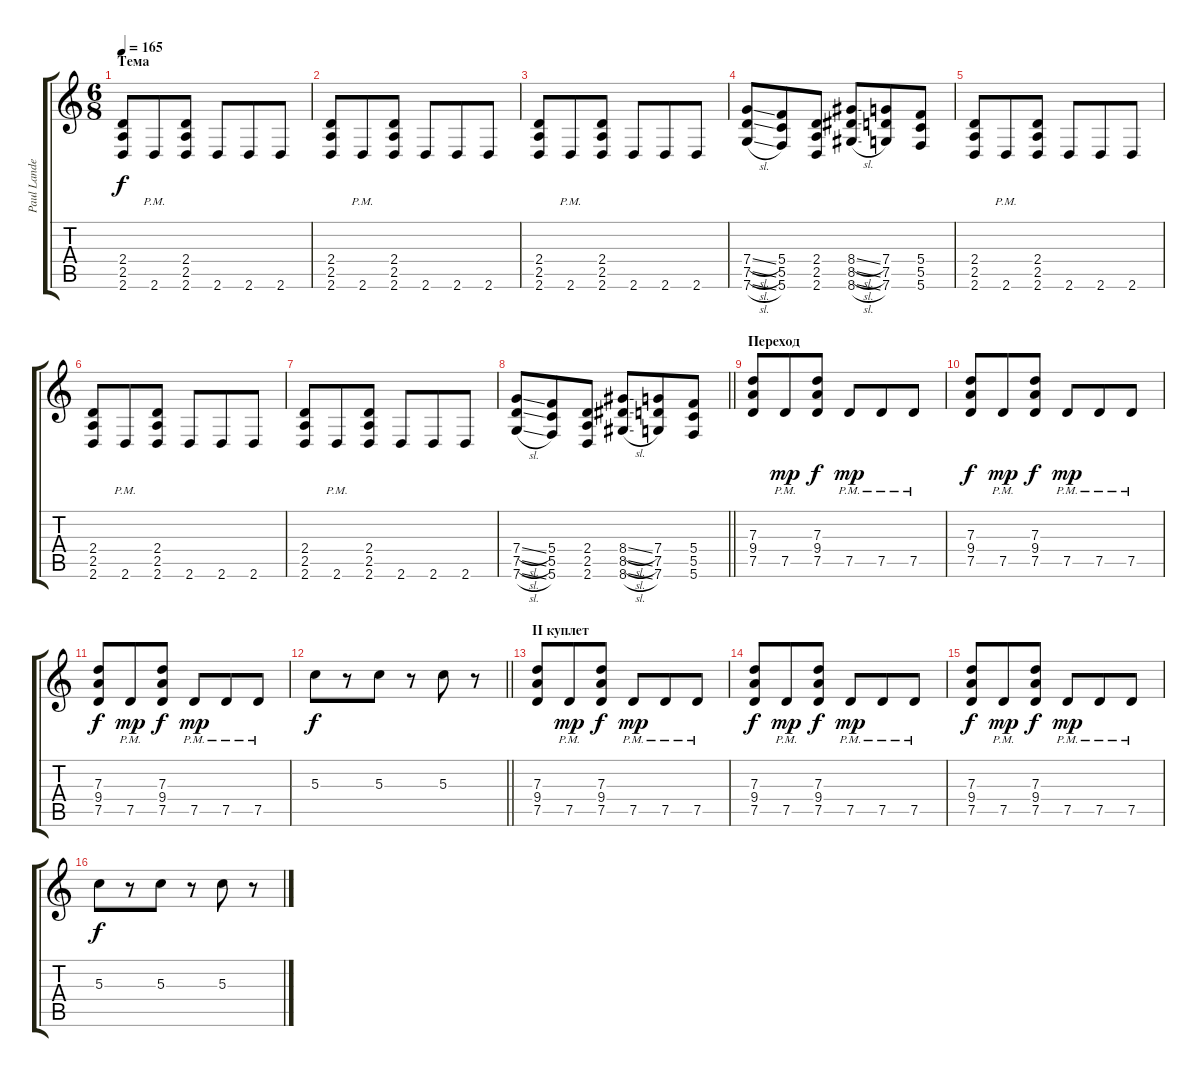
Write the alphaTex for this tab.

\track ("Paul Landers" "Paul Lande") {instrument distortionguitar}
\staff {score tabs}
\tuning (E4 C4 G3 C3 G2 C2) {hide}
\ts (6 8)
\section ("" "Тема")
\tempo 165
\clef g2
\ks c
(2.4 2.5 2.6).8{dy f volume 13 balance 16} 2.6{pm}.8 (2.4 2.5 2.6).8 2.6.8 2.6.8 2.6.8 |
(2.4 2.5 2.6).8 2.6{pm}.8 (2.4 2.5 2.6).8 2.6.8 2.6.8 2.6.8 |
(2.4 2.5 2.6).8 2.6{pm}.8 (2.4 2.5 2.6).8 2.6.8 2.6.8 2.6.8 |
(7.4{sl} 7.5{sl} 7.6{sl}).8 (5.4 5.5 5.6).8 (2.4 2.5 2.6).8 (8.4{sl} 8.5{sl} 8.6{sl}).8 (7.4 7.5 7.6).8 (5.4 5.5 5.6).8 |
(2.4 2.5 2.6).8{balance 16} 2.6{pm}.8 (2.4 2.5 2.6).8 2.6.8 2.6.8 2.6.8 |
(2.4 2.5 2.6).8 2.6{pm}.8 (2.4 2.5 2.6).8 2.6.8 2.6.8 2.6.8 |
(2.4 2.5 2.6).8 2.6{pm}.8 (2.4 2.5 2.6).8 2.6.8 2.6.8 2.6.8 |
\barLineRight lightlight
(7.4{sl} 7.5{sl} 7.6{sl}).8 (5.4 5.5 5.6).8 (2.4 2.5 2.6).8 (8.4{sl} 8.5{sl} 8.6{sl}).8 (7.4 7.5 7.6).8 (5.4 5.5 5.6).8 |
\section ("" "Переход")
(7.3 9.4 7.5).8{volume 9 balance 8 instrument electricguitarclean} 7.5{pm}.8{dy mp} (7.3 9.4 7.5).8{dy f} 7.5{pm}.8{dy mp} 7.5{pm}.8 7.5{pm}.8 |
(7.3 9.4 7.5).8{dy f volume 9 balance 8 instrument electricguitarclean} 7.5{pm}.8{dy mp} (7.3 9.4 7.5).8{dy f} 7.5{pm}.8{dy mp} 7.5{pm}.8 7.5{pm}.8 |
(7.3 9.4 7.5).8{dy f volume 9 balance 8 instrument electricguitarclean} 7.5{pm}.8{dy mp} (7.3 9.4 7.5).8{dy f} 7.5{pm}.8{dy mp} 7.5{pm}.8 7.5{pm}.8 |
\barLineRight lightlight
5.3.8{dy f volume 13 balance 8 instrument electricguitarclean} r.8 5.3.8 r.8 5.3.8 r.8 |
\section ("" "II куплет")
(7.3 9.4 7.5).8{volume 9 balance 8 instrument electricguitarclean} 7.5{pm}.8{dy mp} (7.3 9.4 7.5).8{dy f} 7.5{pm}.8{dy mp} 7.5{pm}.8 7.5{pm}.8 |
(7.3 9.4 7.5).8{dy f volume 9 balance 8 instrument electricguitarclean} 7.5{pm}.8{dy mp} (7.3 9.4 7.5).8{dy f} 7.5{pm}.8{dy mp} 7.5{pm}.8 7.5{pm}.8 |
(7.3 9.4 7.5).8{dy f volume 9 balance 8 instrument electricguitarclean} 7.5{pm}.8{dy mp} (7.3 9.4 7.5).8{dy f} 7.5{pm}.8{dy mp} 7.5{pm}.8 7.5{pm}.8 |
5.3.8{dy f volume 13 balance 8 instrument electricguitarclean} r.8 5.3.8 r.8 5.3.8 r.8
